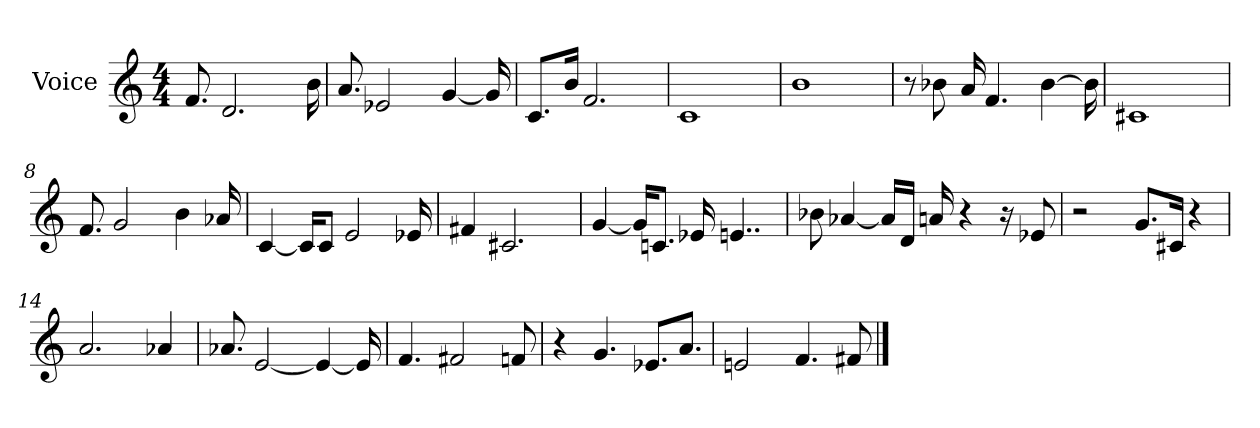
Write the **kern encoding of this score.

**kern
*part1
*staff1
*I"Voice
*I'Voice
*clefG2
*M4/4
=1
8.f/
2.d/
16b\
=2
8.a/
2e-X/
[<4g/
16g/]
=3
8.c/L
16b/Jk
2.f/
=4
1c
=5
1b
=6
8r
8b-X\
16a/
4.f/
[>4b-\
16b-\]
=7
1c#X
=8
8.f/
2g/
4b\
16a-X/
=9
[<4c/
16c/KL]
8c/J
2e/
16e-X/
!!LO:LB:g=z
=10
4f#X/
2.c#X/
=11
[<4g/
16g/KL]
8.cn/J
16e-X/
4..en/
=12
8b-X\
[<4a-X/
16a-/LL]
16d/JJ
16an/
4r
16ra
8e-X/
=13
2rcc
8.g/L
16c#X/Jk
4r
=14
2.a/
4a-X/
=15
8.a-X/
[<2e/
4e/_
16e/]
=16
4.f/
2f#X/
8fn/
!!LO:LB:g=z
=17
4r
4.g/
8.e-X/L
8.a/J
=18
2en/
4.f/
8f#X/
==
*-
